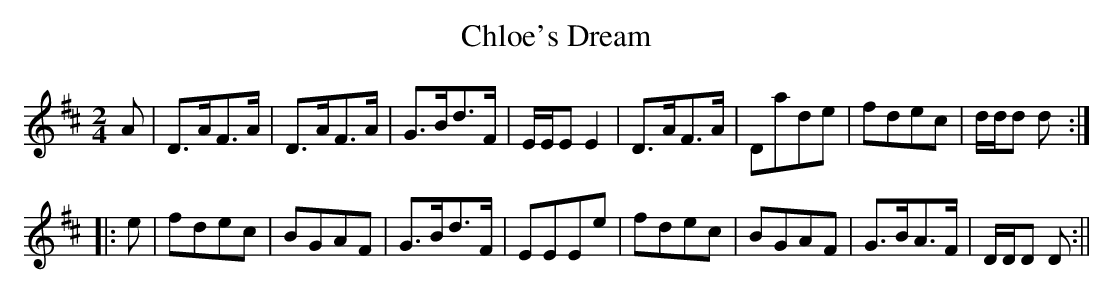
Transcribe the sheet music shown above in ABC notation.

X:1
T:Chloe's Dream
M:2/4
L:1/8
K:D
A|D>AF>A|D>AF>A|G>Bd>F|E/E/E E2|D>AF>A|Dade|fdec|d/d/d d:|
|:e|fdec|BGAF|G>Bd>F|EEEe|fdec|BGAF|G>BA>F|D/D/D D:||
